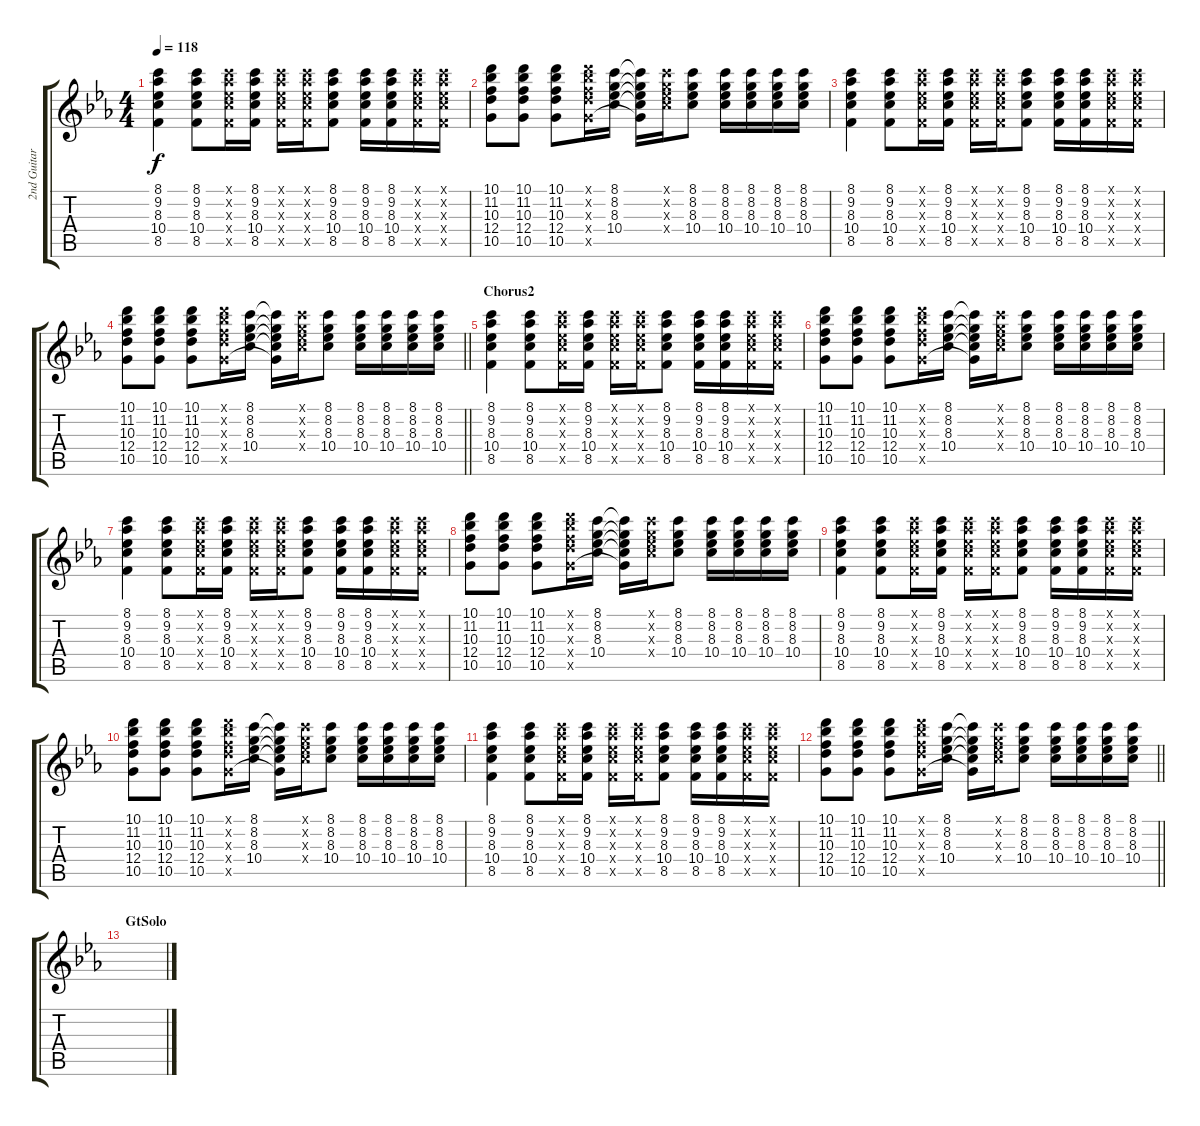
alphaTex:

\track ("2nd Guitar" "2nd Guitar") {instrument electricguitarclean}
\staff {score tabs}
\tuning (E4 B3 G3 D3 A2 E2) {hide}
\ts (4 4)
\tempo 118
\clef g2
\ks cminor
(8.1 9.2 8.3 10.4 8.5).4{dy f} (8.1 9.2 8.3 10.4 8.5).8 (8.1{x} 9.2{x} 8.3{x} 10.4{x} 8.5{x}).16 (8.1 9.2 8.3 10.4 8.5).16 (8.1{x} 9.2{x} 8.3{x} 10.4{x} 8.5{x}).16 (8.1{x} 9.2{x} 8.3{x} 10.4{x} 8.5{x}).16 (8.1 9.2 8.3 10.4 8.5).8 (8.1 9.2 8.3 10.4 8.5).16 (8.1 9.2 8.3 10.4 8.5).16 (8.1{x} 9.2{x} 8.3{x} 10.4{x} 8.5{x}).16 (8.1{x} 9.2{x} 8.3{x} 10.4{x} 8.5{x}).16 |
(10.1 11.2 10.3 12.4 10.5).8 (10.1 11.2 10.3 12.4 10.5).8 (10.1 11.2 10.3 12.4 10.5).8 (10.1{x} 11.2{x} 10.3{x} 12.4{x} 10.5{x}).16 (8.1 8.2 8.3 10.4).16 (8.1{t} 8.2{t} 8.3{t} 10.4{t} 10.5{t}).16 (8.1{x} 8.2{x} 8.3{x} 10.4{x}).16 (8.1 8.2 8.3 10.4).8 (8.1 8.2 8.3 10.4).16 (8.1 8.2 8.3 10.4).16 (8.1 8.2 8.3 10.4).16 (8.1 8.2 8.3 10.4).16 |
(8.1 9.2 8.3 10.4 8.5).4 (8.1 9.2 8.3 10.4 8.5).8 (8.1{x} 9.2{x} 8.3{x} 10.4{x} 8.5{x}).16 (8.1 9.2 8.3 10.4 8.5).16 (8.1{x} 9.2{x} 8.3{x} 10.4{x} 8.5{x}).16 (8.1{x} 9.2{x} 8.3{x} 10.4{x} 8.5{x}).16 (8.1 9.2 8.3 10.4 8.5).8 (8.1 9.2 8.3 10.4 8.5).16 (8.1 9.2 8.3 10.4 8.5).16 (8.1{x} 9.2{x} 8.3{x} 10.4{x} 8.5{x}).16 (8.1{x} 9.2{x} 8.3{x} 10.4{x} 8.5{x}).16 |
\barLineRight lightlight
(10.1 11.2 10.3 12.4 10.5).8 (10.1 11.2 10.3 12.4 10.5).8 (10.1 11.2 10.3 12.4 10.5).8 (10.1{x} 11.2{x} 10.3{x} 12.4{x} 10.5{x}).16 (8.1 8.2 8.3 10.4).16 (8.1{t} 8.2{t} 8.3{t} 10.4{t} 10.5{t}).16 (8.1{x} 8.2{x} 8.3{x} 10.4{x}).16 (8.1 8.2 8.3 10.4).8 (8.1 8.2 8.3 10.4).16 (8.1 8.2 8.3 10.4).16 (8.1 8.2 8.3 10.4).16 (8.1 8.2 8.3 10.4).16 |
\section ("" "Chorus2")
(8.1 9.2 8.3 10.4 8.5).4 (8.1 9.2 8.3 10.4 8.5).8 (8.1{x} 9.2{x} 8.3{x} 10.4{x} 8.5{x}).16 (8.1 9.2 8.3 10.4 8.5).16 (8.1{x} 9.2{x} 8.3{x} 10.4{x} 8.5{x}).16 (8.1{x} 9.2{x} 8.3{x} 10.4{x} 8.5{x}).16 (8.1 9.2 8.3 10.4 8.5).8 (8.1 9.2 8.3 10.4 8.5).16 (8.1 9.2 8.3 10.4 8.5).16 (8.1{x} 9.2{x} 8.3{x} 10.4{x} 8.5{x}).16 (8.1{x} 9.2{x} 8.3{x} 10.4{x} 8.5{x}).16 |
(10.1 11.2 10.3 12.4 10.5).8 (10.1 11.2 10.3 12.4 10.5).8 (10.1 11.2 10.3 12.4 10.5).8 (10.1{x} 11.2{x} 10.3{x} 12.4{x} 10.5{x}).16 (8.1 8.2 8.3 10.4).16 (8.1{t} 8.2{t} 8.3{t} 10.4{t} 10.5{t}).16 (8.1{x} 8.2{x} 8.3{x} 10.4{x}).16 (8.1 8.2 8.3 10.4).8 (8.1 8.2 8.3 10.4).16 (8.1 8.2 8.3 10.4).16 (8.1 8.2 8.3 10.4).16 (8.1 8.2 8.3 10.4).16 |
(8.1 9.2 8.3 10.4 8.5).4 (8.1 9.2 8.3 10.4 8.5).8 (8.1{x} 9.2{x} 8.3{x} 10.4{x} 8.5{x}).16 (8.1 9.2 8.3 10.4 8.5).16 (8.1{x} 9.2{x} 8.3{x} 10.4{x} 8.5{x}).16 (8.1{x} 9.2{x} 8.3{x} 10.4{x} 8.5{x}).16 (8.1 9.2 8.3 10.4 8.5).8 (8.1 9.2 8.3 10.4 8.5).16 (8.1 9.2 8.3 10.4 8.5).16 (8.1{x} 9.2{x} 8.3{x} 10.4{x} 8.5{x}).16 (8.1{x} 9.2{x} 8.3{x} 10.4{x} 8.5{x}).16 |
(10.1 11.2 10.3 12.4 10.5).8 (10.1 11.2 10.3 12.4 10.5).8 (10.1 11.2 10.3 12.4 10.5).8 (10.1{x} 11.2{x} 10.3{x} 12.4{x} 10.5{x}).16 (8.1 8.2 8.3 10.4).16 (8.1{t} 8.2{t} 8.3{t} 10.4{t} 10.5{t}).16 (8.1{x} 8.2{x} 8.3{x} 10.4{x}).16 (8.1 8.2 8.3 10.4).8 (8.1 8.2 8.3 10.4).16 (8.1 8.2 8.3 10.4).16 (8.1 8.2 8.3 10.4).16 (8.1 8.2 8.3 10.4).16 |
(8.1 9.2 8.3 10.4 8.5).4 (8.1 9.2 8.3 10.4 8.5).8 (8.1{x} 9.2{x} 8.3{x} 10.4{x} 8.5{x}).16 (8.1 9.2 8.3 10.4 8.5).16 (8.1{x} 9.2{x} 8.3{x} 10.4{x} 8.5{x}).16 (8.1{x} 9.2{x} 8.3{x} 10.4{x} 8.5{x}).16 (8.1 9.2 8.3 10.4 8.5).8 (8.1 9.2 8.3 10.4 8.5).16 (8.1 9.2 8.3 10.4 8.5).16 (8.1{x} 9.2{x} 8.3{x} 10.4{x} 8.5{x}).16 (8.1{x} 9.2{x} 8.3{x} 10.4{x} 8.5{x}).16 |
(10.1 11.2 10.3 12.4 10.5).8 (10.1 11.2 10.3 12.4 10.5).8 (10.1 11.2 10.3 12.4 10.5).8 (10.1{x} 11.2{x} 10.3{x} 12.4{x} 10.5{x}).16 (8.1 8.2 8.3 10.4).16 (8.1{t} 8.2{t} 8.3{t} 10.4{t} 10.5{t}).16 (8.1{x} 8.2{x} 8.3{x} 10.4{x}).16 (8.1 8.2 8.3 10.4).8 (8.1 8.2 8.3 10.4).16 (8.1 8.2 8.3 10.4).16 (8.1 8.2 8.3 10.4).16 (8.1 8.2 8.3 10.4).16 |
(8.1 9.2 8.3 10.4 8.5).4 (8.1 9.2 8.3 10.4 8.5).8 (8.1{x} 9.2{x} 8.3{x} 10.4{x} 8.5{x}).16 (8.1 9.2 8.3 10.4 8.5).16 (8.1{x} 9.2{x} 8.3{x} 10.4{x} 8.5{x}).16 (8.1{x} 9.2{x} 8.3{x} 10.4{x} 8.5{x}).16 (8.1 9.2 8.3 10.4 8.5).8 (8.1 9.2 8.3 10.4 8.5).16 (8.1 9.2 8.3 10.4 8.5).16 (8.1{x} 9.2{x} 8.3{x} 10.4{x} 8.5{x}).16 (8.1{x} 9.2{x} 8.3{x} 10.4{x} 8.5{x}).16 |
\barLineRight lightlight
(10.1 11.2 10.3 12.4 10.5).8 (10.1 11.2 10.3 12.4 10.5).8 (10.1 11.2 10.3 12.4 10.5).8 (10.1{x} 11.2{x} 10.3{x} 12.4{x} 10.5{x}).16 (8.1 8.2 8.3 10.4).16 (8.1{t} 8.2{t} 8.3{t} 10.4{t} 10.5{t}).16 (8.1{x} 8.2{x} 8.3{x} 10.4{x}).16 (8.1 8.2 8.3 10.4).8 (8.1 8.2 8.3 10.4).16 (8.1 8.2 8.3 10.4).16 (8.1 8.2 8.3 10.4).16 (8.1 8.2 8.3 10.4).16 |
\section ("" "GtSolo")
